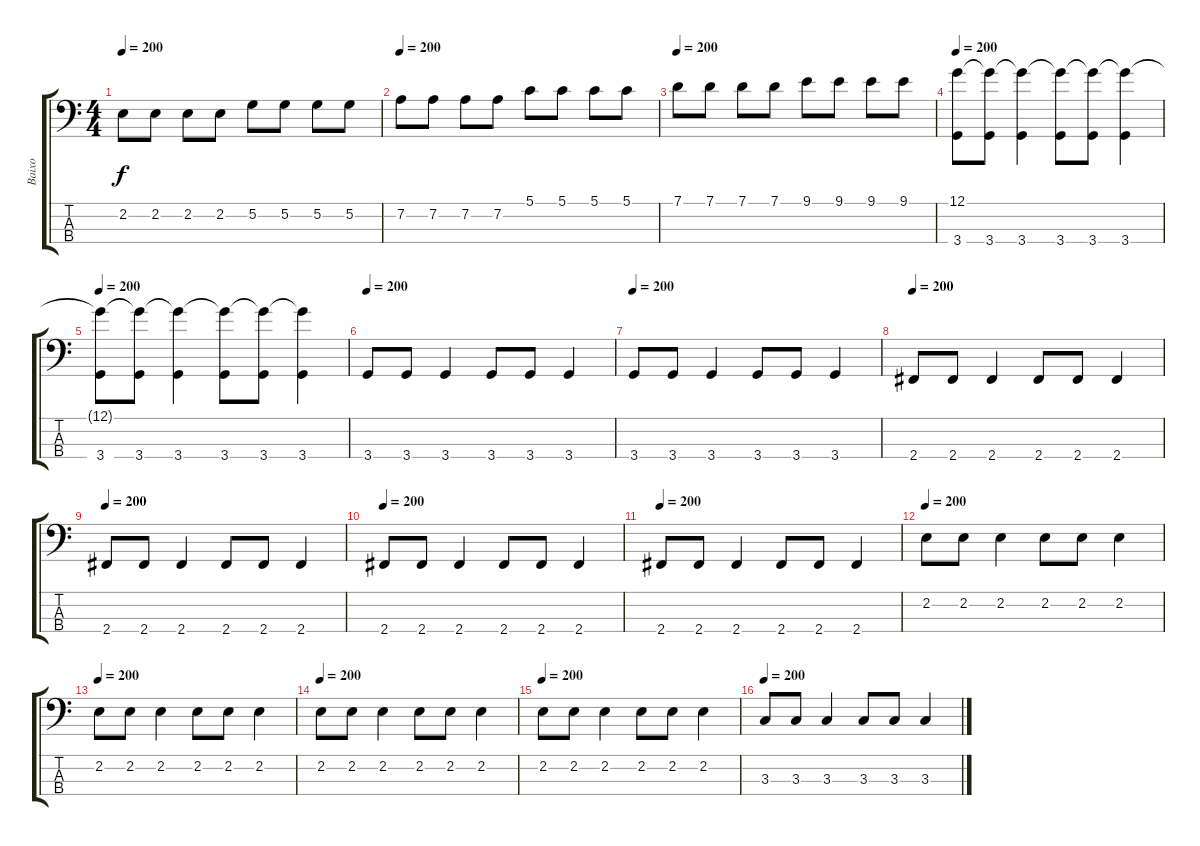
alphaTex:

\track ("Baixo" "Baixo") {instrument electricbasspick}
\staff {score tabs}
\tuning (G2 D2 A1 E1) {hide}
\ts (4 4)
\tempo 200
\clef f4
\ks c
2.2.8{dy f} 2.2.8 2.2.8 2.2.8 5.2.8 5.2.8 5.2.8 5.2.8 |
\tempo 200
7.2.8 7.2.8 7.2.8 7.2.8 5.1.8 5.1.8 5.1.8 5.1.8 |
\tempo 200
7.1.8 7.1.8 7.1.8 7.1.8 9.1.8 9.1.8 9.1.8 9.1.8 |
\tempo 200
(12.1 3.4).8 (12.1{t} 3.4).8 (12.1{t} 3.4).4 (12.1{t} 3.4).8 (12.1{t} 3.4).8 (12.1{t} 3.4).4 |
\tempo 200
(12.1{t} 3.4).8 (12.1{t} 3.4).8 (12.1{t} 3.4).4 (12.1{t} 3.4).8 (12.1{t} 3.4).8 (12.1{t} 3.4).4 |
\tempo 200
3.4.8 3.4.8 3.4.4 3.4.8 3.4.8 3.4.4 |
\tempo 200
3.4.8 3.4.8 3.4.4 3.4.8 3.4.8 3.4.4 |
\tempo 200
2.4.8 2.4.8 2.4.4 2.4.8 2.4.8 2.4.4 |
\tempo 200
2.4.8 2.4.8 2.4.4 2.4.8 2.4.8 2.4.4 |
\tempo 200
2.4.8 2.4.8 2.4.4 2.4.8 2.4.8 2.4.4 |
\tempo 200
2.4.8 2.4.8 2.4.4 2.4.8 2.4.8 2.4.4 |
\tempo 200
2.2.8 2.2.8 2.2.4 2.2.8 2.2.8 2.2.4 |
\tempo 200
2.2.8 2.2.8 2.2.4 2.2.8 2.2.8 2.2.4 |
\tempo 200
2.2.8 2.2.8 2.2.4 2.2.8 2.2.8 2.2.4 |
\tempo 200
2.2.8 2.2.8 2.2.4 2.2.8 2.2.8 2.2.4 |
\tempo 200
3.3.8 3.3.8 3.3.4 3.3.8 3.3.8 3.3.4
